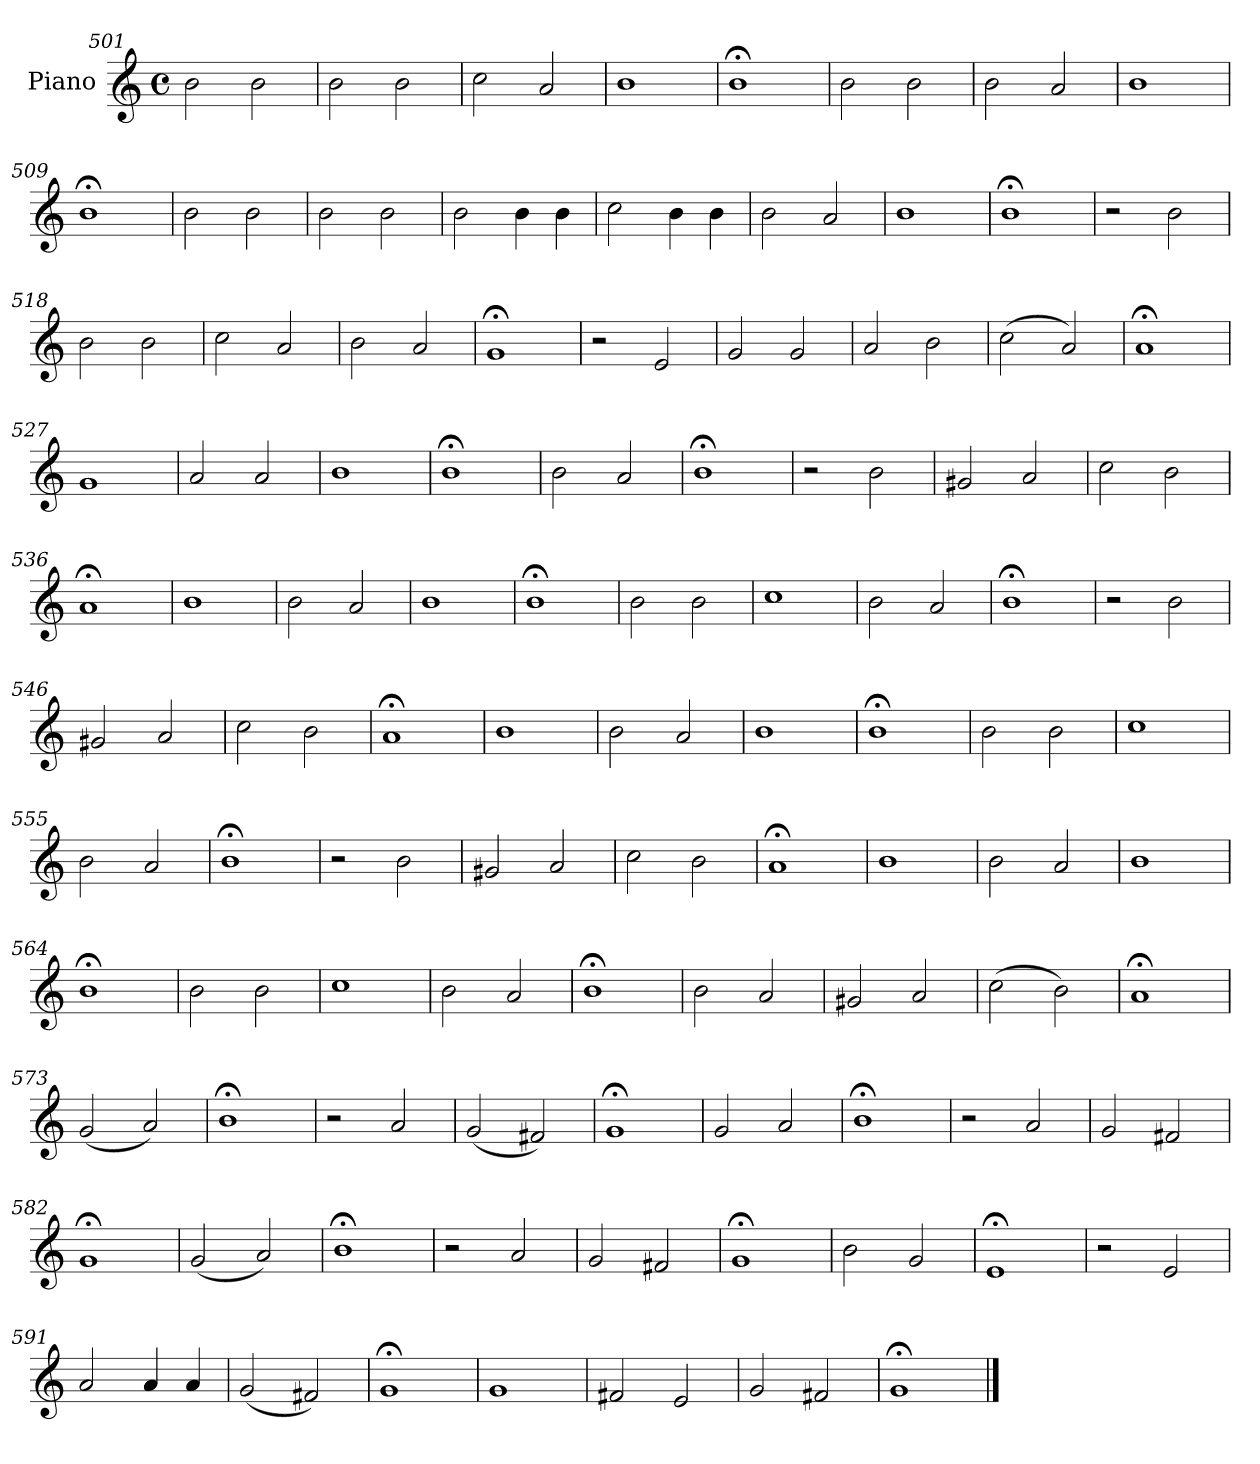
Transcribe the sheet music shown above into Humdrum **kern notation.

**kern
*part1
*staff1
*I"Piano
*I'Pno.
*clefG2
*k[]
*M4/4
*met(c)
=501
2b\
2b\
=502
2b\
2b\
=503
2cc\
2a/
=504
1b
=505
1b;<
=506
2b\
2b\
=507
2b\
2a/
=508
1b
=509
1b;<
=510
2b\
2b\
=511
2b\
2b\
=512
2b\
4b\
4b\
!!LO:LB:g=z
=513
2cc\
4b\
4b\
=514
2b\
2a/
=515
1b
=516
1b;<
=517
2r
2b\
=518
2b\
2b\
=519
2cc\
2a/
=520
2b\
2a/
=521
1g;<
=522
2r
2e/
=523
2g/
2g/
=524
2a/
2b\
!!LO:LB:g=z
=525
(2cc\
2a/)
=526
1a;<
=527
1g
=528
2a/
2a/
=529
1b
=530
1b;<
=531
2b\
2a/
=532
1b;<
=533
2r
2b\
=534
2g#X/
2a/
=535
2cc\
2b\
=536
1a;<
=537
1b
=538
2b\
2a/
!!LO:LB:g=z
=539
1b
=540
1b;<
=541
2b\
2b\
=542
1cc
=543
2b\
2a/
=544
1b;<
=545
2r
2b\
=546
2g#X/
2a/
=547
2cc\
2b\
=548
1a;<
=549
1b
=550
2b\
2a/
=551
1b
=552
1b;<
!!LO:PB:g=z
=553
2b\
2b\
=554
1cc
=555
2b\
2a/
=556
1b;<
=557
2r
2b\
=558
2g#X/
2a/
=559
2cc\
2b\
=560
1a;<
=561
1b
=562
2b\
2a/
=563
1b
=564
1b;<
=565
2b\
2b\
=566
1cc
!!LO:LB:g=z
=567
2b\
2a/
=568
1b;<
=569
2b\
2a/
=570
2g#X/
2a/
=571
(2cc\
2b\)
=572
1a;<
=573
(2g/
2a/)
=574
1b;<
=575
2r
2a/
=576
(2g/
2f#X/)
=577
1g;<
=578
2g/
2a/
=579
1b;<
=580
2r
2a/
!!LO:LB:g=z
=581
2g/
2f#X/
=582
1g;<
=583
(2g/
2a/)
=584
1b;<
=585
2r
2a/
=586
2g/
2f#X/
=587
1g;<
=588
2b\
2g/
=589
1e;<
=590
2r
2e/
=591
2a/
4a/
4a/
=592
(2g/
2f#X/)
!!LO:LB:g=z
=593
1g;<
=594
1g
=595
2f#X/
2e/
=596
2g/
2f#X/
=597
1g;<
==
*-
